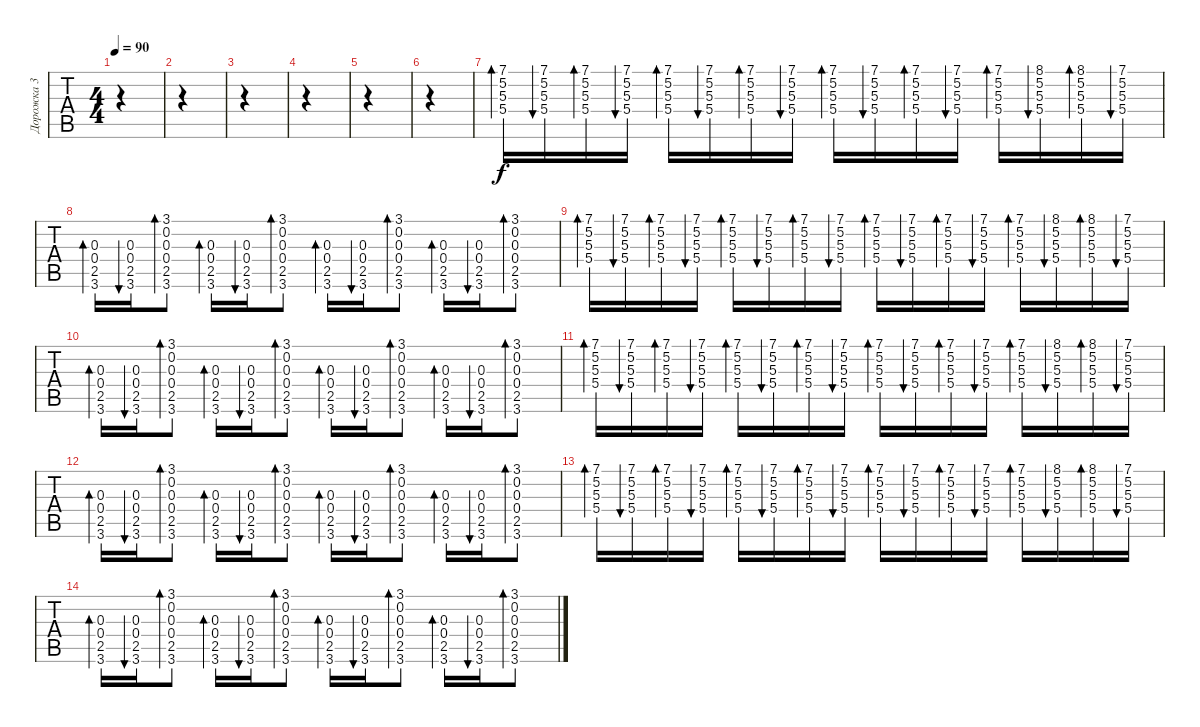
\track ("Дорожка 3" "Дорожка 3") {instrument electricguitarclean}
\staff {tabs}
\tuning (E4 B3 G3 D3 A2 E2) {hide}
\ts (4 4)
\tempo 90
\clef g2
\ks c
|
|
|
|
|
|
(7.1 5.2 5.3 5.4).16{bd 30} (7.1 5.2 5.3 5.4).16{bu 30} (7.1 5.2 5.3 5.4).16{bd 30} (7.1 5.2 5.3 5.4).16{bu 30} (7.1 5.2 5.3 5.4).16{bd 30} (7.1 5.2 5.3 5.4).16{bu 30} (7.1 5.2 5.3 5.4).16{bd 30} (7.1 5.2 5.3 5.4).16{bu 30} (7.1 5.2 5.3 5.4).16{bd 30} (7.1 5.2 5.3 5.4).16{bu 30} (7.1 5.2 5.3 5.4).16{bd 30} (7.1 5.2 5.3 5.4).16{bu 30} (7.1 5.2 5.3 5.4).16{bd 30} (8.1 5.2 5.3 5.4).16{bu 30} (8.1 5.2 5.3 5.4).16{bd 30} (7.1 5.2 5.3 5.4).16{bu 30} |
(0.3 0.4 2.5 3.6).16{bd 30} (0.3 0.4 2.5 3.6).16{bu 30} (3.1 0.2 0.3 0.4 2.5 3.6).8{bd 30} (0.3 0.4 2.5 3.6).16{bd 30} (0.3 0.4 2.5 3.6).16{bu 30} (3.1 0.2 0.3 0.4 2.5 3.6).8{bd 30} (0.3 0.4 2.5 3.6).16{bd 30} (0.3 0.4 2.5 3.6).16{bu 30} (3.1 0.2 0.3 0.4 2.5 3.6).8{bd 30} (0.3 0.4 2.5 3.6).16{bd 30} (0.3 0.4 2.5 3.6).16{bu 30} (3.1 0.2 0.3 0.4 2.5 3.6).8{bd 30} |
(7.1 5.2 5.3 5.4).16{bd 30} (7.1 5.2 5.3 5.4).16{bu 30} (7.1 5.2 5.3 5.4).16{bd 30} (7.1 5.2 5.3 5.4).16{bu 30} (7.1 5.2 5.3 5.4).16{bd 30} (7.1 5.2 5.3 5.4).16{bu 30} (7.1 5.2 5.3 5.4).16{bd 30} (7.1 5.2 5.3 5.4).16{bu 30} (7.1 5.2 5.3 5.4).16{bd 30} (7.1 5.2 5.3 5.4).16{bu 30} (7.1 5.2 5.3 5.4).16{bd 30} (7.1 5.2 5.3 5.4).16{bu 30} (7.1 5.2 5.3 5.4).16{bd 30} (8.1 5.2 5.3 5.4).16{bu 30} (8.1 5.2 5.3 5.4).16{bd 30} (7.1 5.2 5.3 5.4).16{bu 30} |
(0.3 0.4 2.5 3.6).16{bd 30} (0.3 0.4 2.5 3.6).16{bu 30} (3.1 0.2 0.3 0.4 2.5 3.6).8{bd 30} (0.3 0.4 2.5 3.6).16{bd 30} (0.3 0.4 2.5 3.6).16{bu 30} (3.1 0.2 0.3 0.4 2.5 3.6).8{bd 30} (0.3 0.4 2.5 3.6).16{bd 30} (0.3 0.4 2.5 3.6).16{bu 30} (3.1 0.2 0.3 0.4 2.5 3.6).8{bd 30} (0.3 0.4 2.5 3.6).16{bd 30} (0.3 0.4 2.5 3.6).16{bu 30} (3.1 0.2 0.3 0.4 2.5 3.6).8{bd 30} |
(7.1 5.2 5.3 5.4).16{bd 30} (7.1 5.2 5.3 5.4).16{bu 30} (7.1 5.2 5.3 5.4).16{bd 30} (7.1 5.2 5.3 5.4).16{bu 30} (7.1 5.2 5.3 5.4).16{bd 30} (7.1 5.2 5.3 5.4).16{bu 30} (7.1 5.2 5.3 5.4).16{bd 30} (7.1 5.2 5.3 5.4).16{bu 30} (7.1 5.2 5.3 5.4).16{bd 30} (7.1 5.2 5.3 5.4).16{bu 30} (7.1 5.2 5.3 5.4).16{bd 30} (7.1 5.2 5.3 5.4).16{bu 30} (7.1 5.2 5.3 5.4).16{bd 30} (8.1 5.2 5.3 5.4).16{bu 30} (8.1 5.2 5.3 5.4).16{bd 30} (7.1 5.2 5.3 5.4).16{bu 30} |
(0.3 0.4 2.5 3.6).16{bd 30} (0.3 0.4 2.5 3.6).16{bu 30} (3.1 0.2 0.3 0.4 2.5 3.6).8{bd 30} (0.3 0.4 2.5 3.6).16{bd 30} (0.3 0.4 2.5 3.6).16{bu 30} (3.1 0.2 0.3 0.4 2.5 3.6).8{bd 30} (0.3 0.4 2.5 3.6).16{bd 30} (0.3 0.4 2.5 3.6).16{bu 30} (3.1 0.2 0.3 0.4 2.5 3.6).8{bd 30} (0.3 0.4 2.5 3.6).16{bd 30} (0.3 0.4 2.5 3.6).16{bu 30} (3.1 0.2 0.3 0.4 2.5 3.6).8{bd 30} |
(7.1 5.2 5.3 5.4).16{bd 30} (7.1 5.2 5.3 5.4).16{bu 30} (7.1 5.2 5.3 5.4).16{bd 30} (7.1 5.2 5.3 5.4).16{bu 30} (7.1 5.2 5.3 5.4).16{bd 30} (7.1 5.2 5.3 5.4).16{bu 30} (7.1 5.2 5.3 5.4).16{bd 30} (7.1 5.2 5.3 5.4).16{bu 30} (7.1 5.2 5.3 5.4).16{bd 30} (7.1 5.2 5.3 5.4).16{bu 30} (7.1 5.2 5.3 5.4).16{bd 30} (7.1 5.2 5.3 5.4).16{bu 30} (7.1 5.2 5.3 5.4).16{bd 30} (8.1 5.2 5.3 5.4).16{bu 30} (8.1 5.2 5.3 5.4).16{bd 30} (7.1 5.2 5.3 5.4).16{bu 30} |
(0.3 0.4 2.5 3.6).16{bd 30} (0.3 0.4 2.5 3.6).16{bu 30} (3.1 0.2 0.3 0.4 2.5 3.6).8{bd 30} (0.3 0.4 2.5 3.6).16{bd 30} (0.3 0.4 2.5 3.6).16{bu 30} (3.1 0.2 0.3 0.4 2.5 3.6).8{bd 30} (0.3 0.4 2.5 3.6).16{bd 30} (0.3 0.4 2.5 3.6).16{bu 30} (3.1 0.2 0.3 0.4 2.5 3.6).8{bd 30} (0.3 0.4 2.5 3.6).16{bd 30} (0.3 0.4 2.5 3.6).16{bu 30} (3.1 0.2 0.3 0.4 2.5 3.6).8{bd 30}
